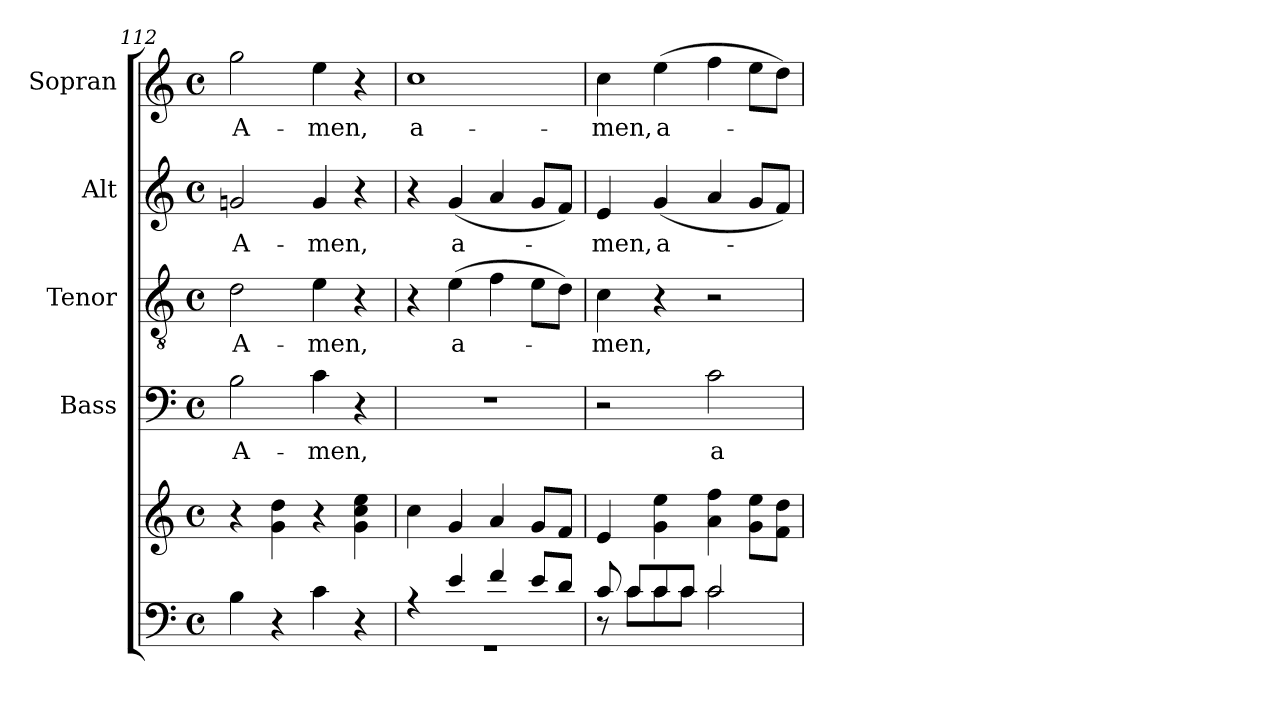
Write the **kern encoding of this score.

**kern	**kern	**kern	**text	**kern	**text	**kern	**text	**kern	**text
*part5	*part5	*part4	*part4	*part3	*part3	*part2	*part2	*part1	*part1
*staff6	*staff5	*staff4	*staff4	*staff3	*staff3	*staff2	*staff2	*staff1	*staff1
*	*	*I"Bass	*	*I"Tenor	*	*I"Alt	*	*I"Sopran	*
*	*	*I'B.	*	*I'T.	*	*I'A.	*	*I'S.	*
!!LO:PB:g=z
*clefF4	*clefG2	*clefF4	*	*clefGv2	*	*clefG2	*	*clefG2	*
*k[]	*k[]	*k[]	*	*k[]	*	*k[]	*	*k[]	*
*C:	*C:	*C:	*	*C:	*	*C:	*	*C:	*
*M4/4	*M4/4	*M4/4	*	*M4/4	*	*M4/4	*	*M4/4	*
*met(c)	*met(c)	*met(c)	*	*met(c)	*	*met(c)	*	*met(c)	*
=112	=112	=112	=112	=112	=112	=112	=112	=112	=112
!	!	!	!LO:LY:b	!	!LO:LY:b	!	!LO:LY:b	!	!LO:LY:b
4B\	4r	2B\	A-	2d\	A-	2gn/	A-	2gg\	A-
4r	4g\ 4dd\	.	.	.	.	.	.	.	.
!	!	!	!LO:LY:b	!	!LO:LY:b	!	!LO:LY:b	!	!LO:LY:b
4c\	4r	4c\	-men,	4e\	-men,	4g/	-men,	4ee\	-men,
4r	4g\ 4cc\ 4ee\	4r	.	4r	.	4r	.	4r	.
=113	=113	=113	=113	=113	=113	=113	=113	=113	=113
*^	*	*	*	*	*	*	*	*	*
!	!	!	!	!	!	!	!	!	!	!LO:LY:b
4rA	1rAA	4cc\	1r	.	4r	.	4r	.	1cc	a-
!	!	!	!	!	!	!LO:LY:b	!	!LO:LY:b	!	!
4e/	.	4g/	.	.	(>4e\	a-	(<4g/	a-	.	.
4f/	.	4a/	.	.	4f\	.	4a/	.	.	.
8e/L	.	8g/L	.	.	8e\L	.	8g/L	.	.	.
8d/J	.	8f/J	.	.	8d\J)	.	8f/J)	.	.	.
=114	=114	=114	=114	=114	=114	=114	=114	=114	=114	=114
!	!	!	!	!	!	!LO:LY:b	!	!LO:LY:b	!	!LO:LY:b
8c/	8rC	4e/	2r	.	4c\	-men,	4e/	-men,	4cc\	-men,
8c/L	8c\L	.	.	.	.	.	.	.	.	.
!	!	!	!	!	!	!	!	!LO:LY:b	!	!LO:LY:b
8c/	8c\	4g\ 4ee\	.	.	4r	.	(<4g/	a-	(>4ee\	a-
8c/J	8c\J	.	.	.	.	.	.	.	.	.
!	!	!	!	!LO:LY:b	!	!	!	!	!	!
2c/	2c\	4a\ 4ff\	2c\	a-	2r	.	4a/	.	4ff\	.
.	.	8g\ 8ee\L	.	.	.	.	8g/L	.	8ee\L	.
.	.	8f\ 8dd\J	.	.	.	.	8f/J)	.	8dd\J)	.
*v	*v	*	*	*	*	*	*	*	*	*
=	=	=	=	=	=	=	=	=	=
*-	*-	*-	*-	*-	*-	*-	*-	*-	*-
